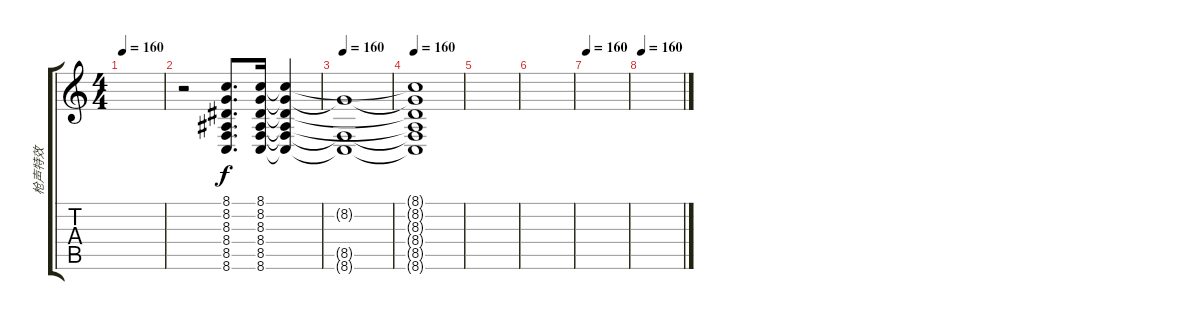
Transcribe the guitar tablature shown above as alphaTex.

\track ("枪声特效" "枪声特效") {instrument gunshot}
\staff {score tabs}
\tuning (E4 B3 G3 D3 A2 E2) {hide}
\ts (4 4)
\tempo 160
\clef g2
\ks c
|
r.2 (8.1 8.2 8.3 8.4 8.5 8.6).8{d} (8.1 8.2 8.3 8.4 8.5 8.6).16 (8.1{t} 8.2{t} 8.3{t} 8.4{t} 8.5{t} 8.6{t}).4 |
\tempo 160
(8.2{t} 8.5{t} 8.6{t}).1 |
\tempo 160
(8.1{t} 8.2{t} 8.3{t} 8.4{t} 8.5{t} 8.6{t}).1 |
|
|
\tempo 160
|
\tempo 160
